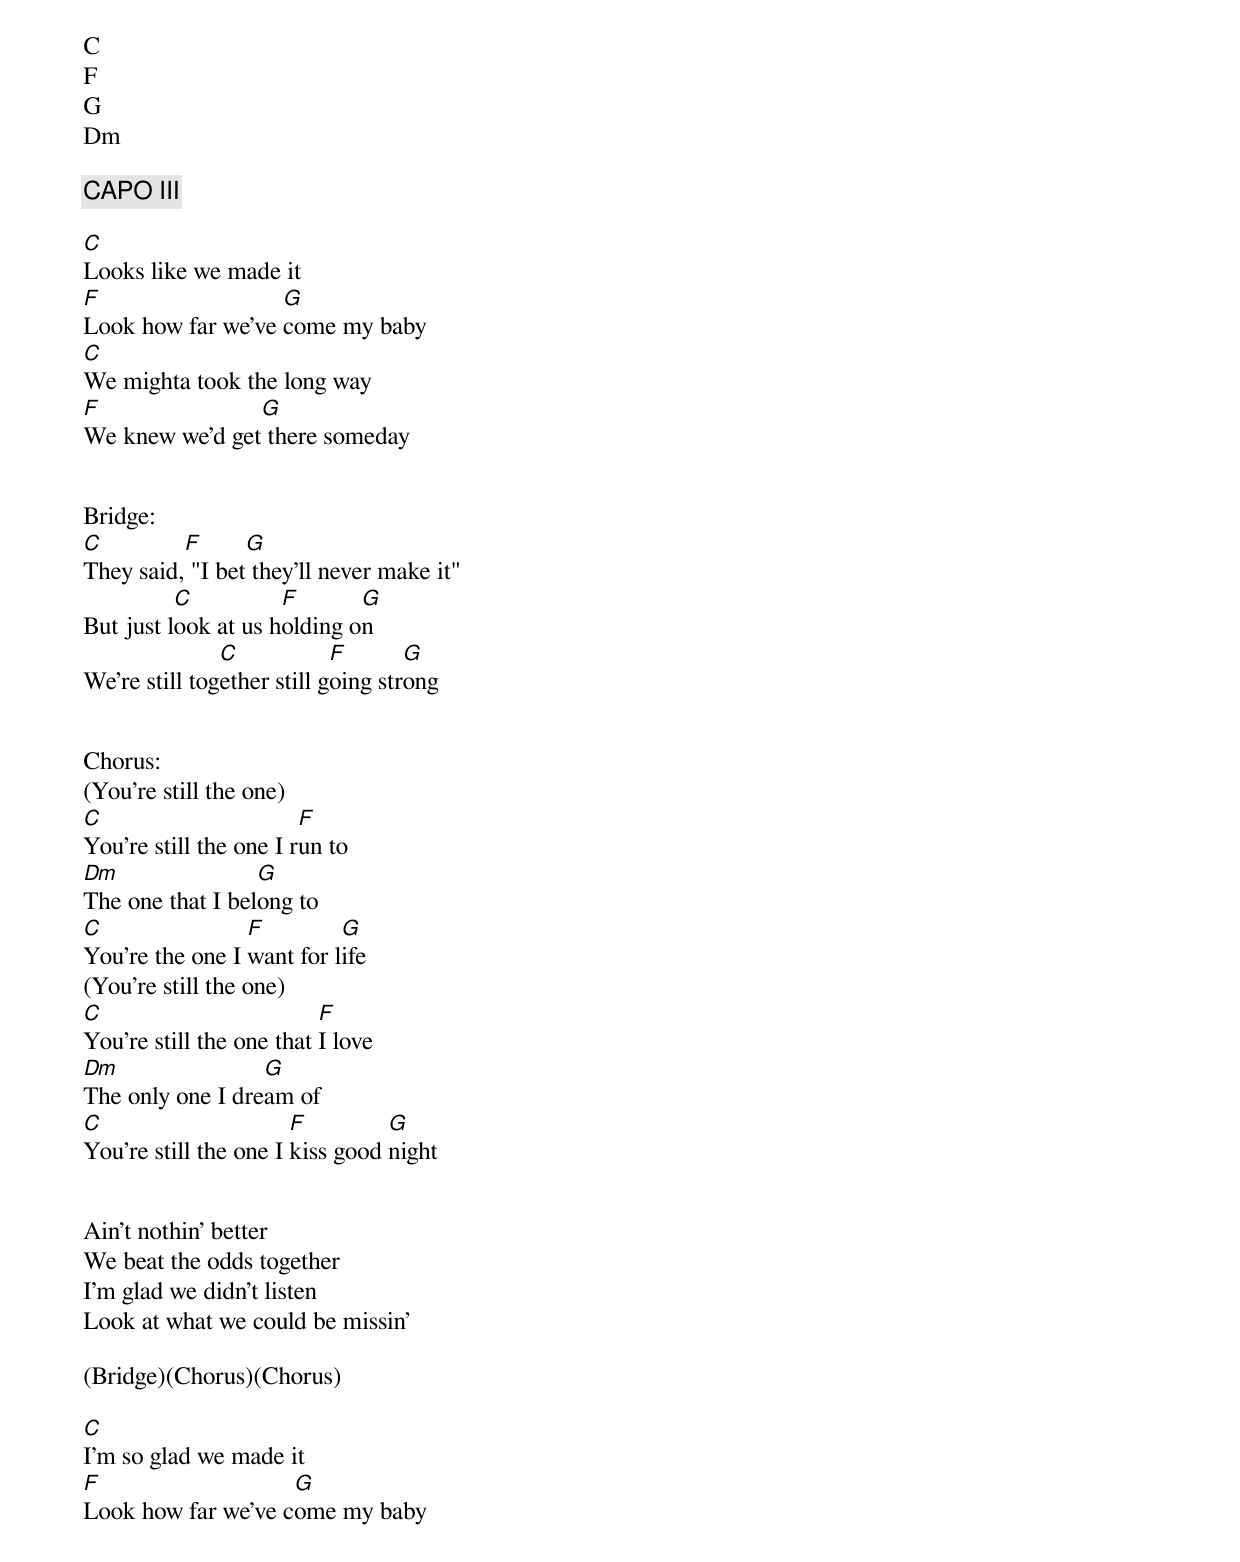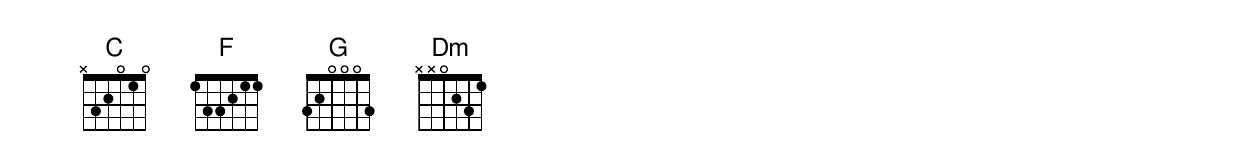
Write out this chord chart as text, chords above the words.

C
F
G
Dm

CAPO III

C
Looks like we made it
F                  G
Look how far we've come my baby
C
We mighta took the long way
F               G
We knew we'd get there someday


Bridge:
C         F      G
They said, "I bet they'll never make it"
          C          F       G
But just look at us holding on
               C            F       G
We're still together still going strong


Chorus:
(You're still the one)
C                       F
You're still the one I run to
Dm                G
The one that I belong to
C                F         G
You're the one I want for life
(You're still the one)
C                         F
You're still the one that I love
Dm                G
The only one I dream of
C                      F         G
You're still the one I kiss good night


Ain't nothin' better
We beat the odds together
I'm glad we didn't listen
Look at what we could be missin'

(Bridge)(Chorus)(Chorus)

C
I'm so glad we made it
F                   G
Look how far we've come my baby
